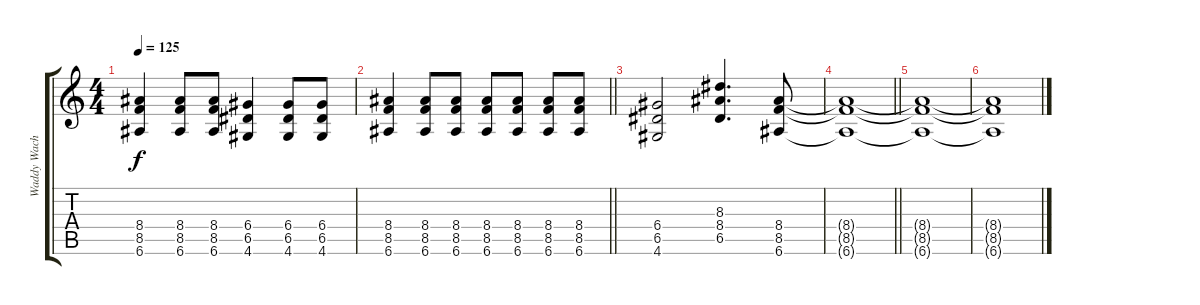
\track ("Waddy Wachtel - Lead Guitar" "Waddy Wach") {instrument electricguitarclean}
\staff {score tabs}
\tuning (E4 B3 G3 D3 A2 E2) {hide}
\ts (4 4)
\tempo 125
\clef g2
\ks c
(8.4 8.5 6.6).4{dy f} (8.4 8.5 6.6).8 (8.4 8.5 6.6).8 (6.4 6.5 4.6).4 (6.4 6.5 4.6).8 (6.4 6.5 4.6).8 |
\barLineRight lightlight
(8.4 8.5 6.6).4 (8.4 8.5 6.6).8 (8.4 8.5 6.6).8 (8.4 8.5 6.6).8 (8.4 8.5 6.6).8 (8.4 8.5 6.6).8 (8.4 8.5 6.6).8 |
(6.4 6.5 4.6).2 (8.3 8.4 6.5).4{d} (8.4 8.5 6.6).8 |
\barLineRight lightlight
(8.4{t} 8.5{t} 6.6{t}).1 |
(8.4{t} 8.5{t} 6.6{t}).1 |
(8.4{t} 8.5{t} 6.6{t}).1
